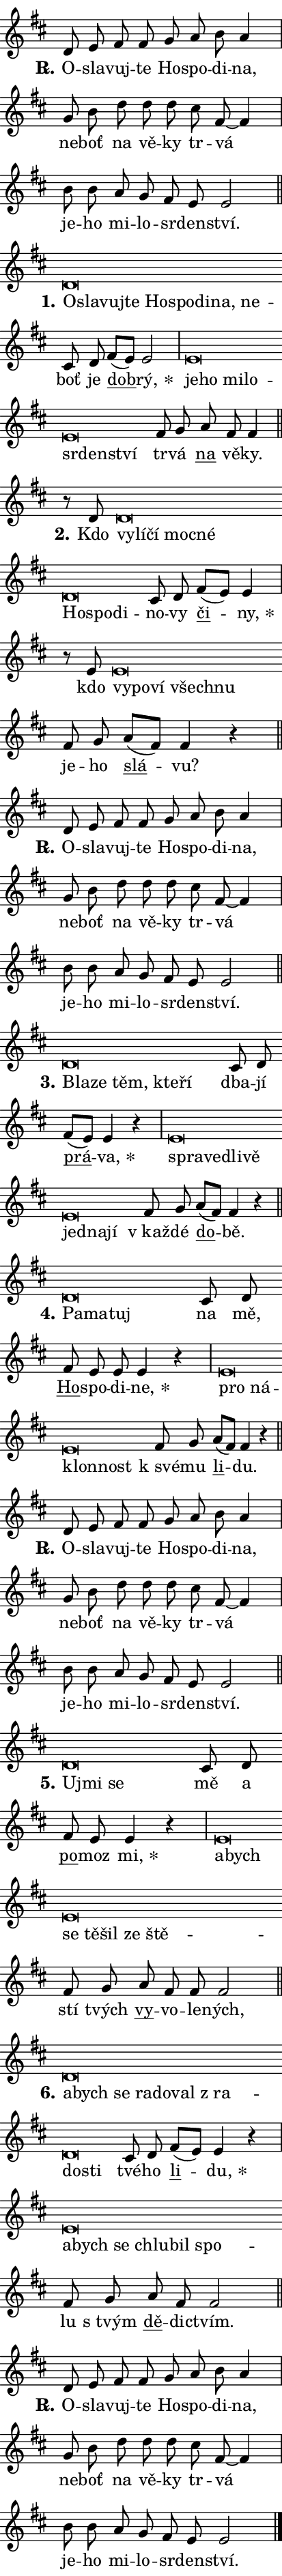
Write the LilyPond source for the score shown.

\version "2.22.1"
\header { tagline = "" }
\paper {
  indent = 0\cm
  top-margin = 0\cm
  right-margin = 0\cm
  bottom-margin = 0\cm
  left-margin = 0\cm
  paper-width = 7\cm
  page-breaking = #ly:one-page-breaking
  system-system-spacing.basic-distance = #11
  score-system-spacing.basic-distance = #11
  ragged-last = ##f
}


%% Author: Thomas Morley
%% https://lists.gnu.org/archive/html/lilypond-user/2020-05/msg00002.html
#(define (line-position grob)
"Returns position of @var[grob} in current system:
   @code{'start}, if at first time-step
   @code{'end}, if at last time-step
   @code{'middle} otherwise
"
  (let* ((col (ly:item-get-column grob))
         (ln (ly:grob-object col 'left-neighbor))
         (rn (ly:grob-object col 'right-neighbor))
         (col-to-check-left (if (ly:grob? ln) ln col))
         (col-to-check-right (if (ly:grob? rn) rn col))
         (break-dir-left
           (and
             (ly:grob-property col-to-check-left 'non-musical #f)
             (ly:item-break-dir col-to-check-left)))
         (break-dir-right
           (and
             (ly:grob-property col-to-check-right 'non-musical #f)
             (ly:item-break-dir col-to-check-right))))
        (cond ((eqv? 1 break-dir-left) 'start)
              ((eqv? -1 break-dir-right) 'end)
              (else 'middle))))

#(define (tranparent-at-line-position vctor)
  (lambda (grob)
  "Relying on @code{line-position} select the relevant enry from @var{vctor}.
Used to determine transparency,"
    (case (line-position grob)
      ((end) (not (vector-ref vctor 0)))
      ((middle) (not (vector-ref vctor 1)))
      ((start) (not (vector-ref vctor 2))))))

noteHeadBreakVisibility =
#(define-music-function (break-visibility)(vector?)
"Makes @code{NoteHead}s transparent relying on @var{break-visibility}"
#{
  \override NoteHead.transparent =
    #(tranparent-at-line-position break-visibility)
#})

#(define delete-ledgers-for-transparent-note-heads
  (lambda (grob)
    "Reads whether a @code{NoteHead} is transparent.
If so this @code{NoteHead} is removed from @code{'note-heads} from
@var{grob}, which is supposed to be @code{LedgerLineSpanner}.
As a result ledgers are not printed for this @code{NoteHead}"
    (let* ((nhds-array (ly:grob-object grob 'note-heads))
           (nhds-list
             (if (ly:grob-array? nhds-array)
                 (ly:grob-array->list nhds-array)
                 '()))
           ;; Relies on the transparent-property being done before
           ;; Staff.LedgerLineSpanner.after-line-breaking is executed.
           ;; This is fragile ...
           (to-keep
             (remove
               (lambda (nhd)
                 (ly:grob-property nhd 'transparent #f))
               nhds-list)))
      ;; TODO find a better method to iterate over grob-arrays, similiar
      ;; to filter/remove etc for lists
      ;; For now rebuilt from scratch
      (set! (ly:grob-object grob 'note-heads)  '())
      (for-each
        (lambda (nhd)
          (ly:pointer-group-interface::add-grob grob 'note-heads nhd))
        to-keep))))

hideNotes = {
  \noteHeadBreakVisibility #begin-of-line-visible
}
unHideNotes = {
  \noteHeadBreakVisibility #all-visible
}

% work-around for resetting accidentals
% https://lilypond.org/doc/v2.23/Documentation/notation/displaying-rhythms#unmetered-music
cadenzaMeasure = {
  \cadenzaOff
  \partial 1024 s1024
  \cadenzaOn
}

#(define-markup-command (accent layout props text) (markup?)
  "Underline accented syllable"
  (interpret-markup layout props
    #{\markup \override #'(offset . 4.3) \underline { #text }#}))

responsum = \markup \concat {
  "R" \hspace #-1.05 \path #0.1 #'((moveto 0 0.07) (lineto 0.9 0.8)) \hspace #0.05 "."
}

\layout {
    \context {
        \Staff
        \remove "Time_signature_engraver"
        \override LedgerLineSpanner.after-line-breaking = #delete-ledgers-for-transparent-note-heads
    }
    \context {
        \Voice {
            \override NoteHead.output-attributes = #'((class . "notehead"))
            \override Hairpin.height = #0.55
        }
    }
    \context {
        \Lyrics {
            \override StanzaNumber.output-attributes = #'((class . "stanzanumber"))
            \override LyricSpace.minimum-distance = #0.9
            \override LyricText.font-name = #"TeX Gyre Schola"
            \override LyricText.font-size = 1
            \override StanzaNumber.font-name = #"TeX Gyre Schola Bold"
            \override StanzaNumber.font-size = 1
        }
    }
}

% magnetic-lyrics.ily
%
%   written by
%     Jean Abou Samra <jean@abou-samra.fr>
%     Werner Lemberg <wl@gnu.org>
%
%   adapted by
%     Jiri Hon <jiri.hon@gmail.com>
%
% Version 2022-Apr-15

% https://www.mail-archive.com/lilypond-user@gnu.org/msg149350.html

#(define (Left_hyphen_pointer_engraver context)
   "Collect syllable-hyphen-syllable occurrences in lyrics and store
them in properties.  This engraver only looks to the left.  For
example, if the lyrics input is @code{foo -- bar}, it does the
following.

@itemize @bullet
@item
Set the @code{text} property of the @code{LyricHyphen} grob between
@q{foo} and @q{bar} to @code{foo}.

@item
Set the @code{left-hyphen} property of the @code{LyricText} grob with
text @q{foo} to the @code{LyricHyphen} grob between @q{foo} and
@q{bar}.
@end itemize

Use this auxiliary engraver in combination with the
@code{lyric-@/text::@/apply-@/magnetic-@/offset!} hook."
   (let ((hyphen #f)
         (text #f))
     (make-engraver
      (acknowledgers
       ((lyric-syllable-interface engraver grob source-engraver)
        (set! text grob)))
      (end-acknowledgers
       ((lyric-hyphen-interface engraver grob source-engraver)
        ;(when (not (grob::has-interface grob 'lyric-space-interface))
          (set! hyphen grob)));)
      ((stop-translation-timestep engraver)
       (when (and text hyphen)
         (ly:grob-set-object! text 'left-hyphen hyphen))
       (set! text #f)
       (set! hyphen #f)))))

#(define (lyric-text::apply-magnetic-offset! grob)
   "If the space between two syllables is less than the value in
property @code{LyricText@/.details@/.squash-threshold}, move the right
syllable to the left so that it gets concatenated with the left
syllable.

Use this function as a hook for
@code{LyricText@/.after-@/line-@/breaking} if the
@code{Left_@/hyphen_@/pointer_@/engraver} is active."
   (let ((hyphen (ly:grob-object grob 'left-hyphen #f)))
     (when hyphen
       (let ((left-text (ly:spanner-bound hyphen LEFT)))
         (when (grob::has-interface left-text 'lyric-syllable-interface)
           (let* ((common (ly:grob-common-refpoint grob left-text X))
                  (this-x-ext (ly:grob-extent grob common X))
                  (left-x-ext
                   (begin
                     ;; Trigger magnetism for left-text.
                     (ly:grob-property left-text 'after-line-breaking)
                     (ly:grob-extent left-text common X)))
                  ;; `delta` is the gap width between two syllables.
                  (delta (- (interval-start this-x-ext)
                            (interval-end left-x-ext)))
                  (details (ly:grob-property grob 'details))
                  (threshold (assoc-get 'squash-threshold details 0.2)))
             (when (< delta threshold)
               (let* (;; We have to manipulate the input text so that
                      ;; ligatures crossing syllable boundaries are not
                      ;; disabled.  For languages based on the Latin
                      ;; script this is essentially a beautification.
                      ;; However, for non-Western scripts it can be a
                      ;; necessity.
                      (lt (ly:grob-property left-text 'text))
                      (rt (ly:grob-property grob 'text))
                      (is-space (grob::has-interface hyphen 'lyric-space-interface))
                      (space (if is-space " " ""))
                      (space-markup (grob-interpret-markup grob " "))
                      (space-size (interval-length (ly:stencil-extent space-markup X)))
                      (extra-delta (if is-space space-size 0))
                      ;; Append new syllable.
                      (ltrt-space (if (and (string? lt) (string? rt))
                                (string-append lt space rt)
                                (make-concat-markup (list lt space rt))))
                      ;; Right-align `ltrt` to the right side.
                      (ltrt-space-markup (grob-interpret-markup
                               grob
                               (make-translate-markup
                                (cons (interval-length this-x-ext) 0)
                                (make-right-align-markup ltrt-space)))))
                 (begin
                   ;; Don't print `left-text`.
                   (ly:grob-set-property! left-text 'stencil #f)
                   ;; Set text and stencil (which holds all collected
                   ;; syllables so far) and shift it to the left.
                   (ly:grob-set-property! grob 'text ltrt-space)
                   (ly:grob-set-property! grob 'stencil ltrt-space-markup)
                   (ly:grob-translate-axis! grob (- (- delta extra-delta)) X))))))))))


#(define (lyric-hyphen::displace-bounds-first grob)
   ;; Make very sure this callback isn't triggered too early.
   (let ((left (ly:spanner-bound grob LEFT))
         (right (ly:spanner-bound grob RIGHT)))
     (ly:grob-property left 'after-line-breaking)
     (ly:grob-property right 'after-line-breaking)
     (ly:lyric-hyphen::print grob)))

squashThreshold = #0.4

\layout {
  \context {
    \Lyrics
    \consists #Left_hyphen_pointer_engraver
    \override LyricText.after-line-breaking =
      #lyric-text::apply-magnetic-offset!
    \override LyricHyphen.stencil = #lyric-hyphen::displace-bounds-first
    \override LyricText.details.squash-threshold = \squashThreshold
    \override LyricHyphen.minimum-distance = 0
    \override LyricHyphen.minimum-length = \squashThreshold
  }
}

squash = \override LyricText.details.squash-threshold = 9999
unSquash = \override LyricText.details.squash-threshold = \squashThreshold

left = \override LyricText.self-alignment-X = #LEFT
unLeft = \revert LyricText.self-alignment-X

starOffset = #(lambda (grob) 
                (let ((x_offset (ly:self-alignment-interface::aligned-on-x-parent grob)))
                  (if (= x_offset 0) 0 (+ x_offset 1.2))))

star = #(define-music-function (syllable)(string?)
"Append star separator at the end of a syllable"
#{
  \once \override LyricText.X-offset = #starOffset
  \lyricmode { \markup {
    #syllable
    \override #'((font-name . "TeX Gyre Schola Bold")) \hspace #0.2 \lower #0.65 \larger "*"
  } }
#})

starAccent = #(define-music-function (syllable)(string?)
"Append star separator at the end of a syllable and make accent"
#{
  \once \override LyricText.X-offset = #starOffset
  \lyricmode { \markup {
    \accent #syllable
    \override #'((font-name . "TeX Gyre Schola Bold")) \hspace #0.2 \lower #0.65 \larger "*"
  } }
#})

breath = #(define-music-function (syllable)(string?)
"Append breathing indicator at the end of a syllable"
#{
  \lyricmode { \markup { #syllable "+" } }
#})

optionalBreath = #(define-music-function (syllable)(string?)
"Append optional breathing indicator at the end of a syllable"
#{
  \lyricmode { \markup { #syllable "(+)" } }
#})


\score {
    <<
        \new Voice = "melody" { \cadenzaOn \key d \major \relative { d'8 e fis fis g a b a4 \cadenzaMeasure \bar "|" g8 b d d d \bar "" cis fis,~ fis4 \cadenzaMeasure \bar "|" b8 b a g fis e e2 \cadenzaMeasure \bar "||" \break }
\relative { d'\breve*1/16 \hideNotes \breve*1/16 \bar "" \breve*1/16 \bar "" \breve*1/16 \bar "" \breve*1/16 \bar "" \breve*1/16 \bar "" \breve*1/16 \bar "" \breve*1/16 \breve*1/16 \bar "" \unHideNotes cis8 d \bar "" fis[( e)] e2 \cadenzaMeasure \bar "|" e\breve*1/16 \hideNotes \breve*1/16 \bar "" \breve*1/16 \bar "" \breve*1/16 \bar "" \breve*1/16 \bar "" \breve*1/16 \breve*1/16 \bar "" \unHideNotes fis8 g \bar "" a fis fis4 \cadenzaMeasure \bar "||" \break }
\relative { r8 d'8 d\breve*1/16 \hideNotes \breve*1/16 \bar "" \breve*1/16 \bar "" \breve*1/16 \bar "" \breve*1/16 \bar "" \breve*1/16 \bar "" \breve*1/16 \breve*1/16 \bar "" \unHideNotes cis8 d \bar "" fis[( e)] e4 \cadenzaMeasure \bar "|" r8 e8 e\breve*1/16 \hideNotes \breve*1/16 \bar "" \breve*1/16 \bar "" \breve*1/16 \breve*1/16 \bar "" \unHideNotes fis8 g \bar "" a[( fis)] fis4 r \cadenzaMeasure \bar "||" \break }
\relative { d'8 e fis fis g a b a4 \cadenzaMeasure \bar "|" g8 b d d d \bar "" cis fis,~ fis4 \cadenzaMeasure \bar "|" b8 b a g fis e e2 \cadenzaMeasure \bar "||" \break }
\relative { d'\breve*1/16 \hideNotes \breve*1/16 \bar "" \breve*1/16 \bar "" \breve*1/16 \breve*1/16 \bar "" \unHideNotes cis8 d \bar "" fis[( e)] e4 r \cadenzaMeasure \bar "|" e\breve*1/16 \hideNotes \breve*1/16 \bar "" \breve*1/16 \bar "" \breve*1/16 \bar "" \breve*1/16 \bar "" \breve*1/16 \breve*1/16 \bar "" \unHideNotes fis8 g \bar "" a[( fis)] fis4 r \cadenzaMeasure \bar "||" \break }
\relative { d'\breve*1/16 \hideNotes \breve*1/16 \breve*1/16 \bar "" \unHideNotes cis8 d \bar "" fis e e e4 r \cadenzaMeasure \bar "|" e\breve*1/16 \hideNotes \breve*1/16 \bar "" \breve*1/16 \breve*1/16 \bar "" \unHideNotes fis8 g \bar "" a[( fis)] fis4 r \cadenzaMeasure \bar "||" \break }
\relative { d'8 e fis fis g a b a4 \cadenzaMeasure \bar "|" g8 b d d d \bar "" cis fis,~ fis4 \cadenzaMeasure \bar "|" b8 b a g fis e e2 \cadenzaMeasure \bar "||" \break }
\relative { d'\breve*1/16 \hideNotes \breve*1/16 \breve*1/16 \bar "" \unHideNotes cis8 d \bar "" fis e e4 r \cadenzaMeasure \bar "|" e\breve*1/16 \hideNotes \breve*1/16 \bar "" \breve*1/16 \bar "" \breve*1/16 \bar "" \breve*1/16 \bar "" \breve*1/16 \breve*1/16 \bar "" \unHideNotes fis8 g \bar "" a fis fis fis2 \cadenzaMeasure \bar "||" \break }
\relative { d'\breve*1/16 \hideNotes \breve*1/16 \bar "" \breve*1/16 \bar "" \breve*1/16 \bar "" \breve*1/16 \bar "" \breve*1/16 \bar "" \breve*1/16 \bar "" \breve*1/16 \breve*1/16 \bar "" \unHideNotes cis8 d \bar "" fis[( e)] e4 r \cadenzaMeasure \bar "|" e\breve*1/16 \hideNotes \breve*1/16 \bar "" \breve*1/16 \bar "" \breve*1/16 \bar "" \breve*1/16 \breve*1/16 \bar "" \unHideNotes fis8 g \bar "" a fis fis2 \cadenzaMeasure \bar "||" \break }
\relative { d'8 e fis fis g a b a4 \cadenzaMeasure \bar "|" g8 b d d d \bar "" cis fis,~ fis4 \cadenzaMeasure \bar "|" b8 b a g fis e e2 \cadenzaMeasure \bar "||" \break } \bar "|." }
        \new Lyrics \lyricsto "melody" { \lyricmode { \set stanza = \responsum
O -- sla -- vuj -- te Ho -- spo -- di -- na, ne -- boť na vě -- ky tr -- vá je -- ho mi -- lo -- sr -- den -- ství.
\set stanza = "1."
\left O -- \squash sla -- vuj -- te Ho -- spo -- di -- na, ne -- \unLeft \unSquash boť je \markup \accent dob -- \star rý, \left je -- \squash ho mi -- lo -- sr -- den -- ství \unLeft \unSquash tr -- vá \markup \accent na vě -- ky.
\set stanza = "2."
Kdo \left vy -- \squash lí -- čí moc -- né Ho -- spo -- di -- \unLeft \unSquash no -- vy \markup \accent či -- \star ny, kdo \left vy -- \squash po -- ví všech -- nu \unLeft \unSquash je -- ho \markup \accent slá -- vu?
\set stanza = \responsum
O -- sla -- vuj -- te Ho -- spo -- di -- na, ne -- boť na vě -- ky tr -- vá je -- ho mi -- lo -- sr -- den -- ství.
\set stanza = "3."
\left Bla -- \squash ze těm, kte -- ří \unLeft \unSquash dba -- jí \markup \accent prá -- \star va, \left spra -- \squash ve -- dli -- vě jed -- na -- jí \unLeft \unSquash "v kaž" -- dé \markup \accent do -- bě.
\set stanza = "4."
\left Pa -- \squash ma -- tuj \unLeft \unSquash na mě, \markup \accent Ho -- spo -- di -- \star ne, \left pro \squash ná -- klon -- nost \unLeft \unSquash "k své" -- mu \markup \accent li -- du.
\set stanza = \responsum
O -- sla -- vuj -- te Ho -- spo -- di -- na, ne -- boť na vě -- ky tr -- vá je -- ho mi -- lo -- sr -- den -- ství.
\set stanza = "5."
\left U -- \squash jmi se \unLeft \unSquash mě a \markup \accent po -- moz \star mi, \left a -- \squash bych se tě -- šil ze ště -- \unLeft \unSquash stí tvých \markup \accent vy -- vo -- le -- ných,
\set stanza = "6."
\left a -- \squash bych se ra -- do -- val "z ra" -- do -- sti \unLeft \unSquash tvé -- ho \markup \accent li -- \star du, \left a -- \squash bych se chlu -- bil spo -- \unLeft \unSquash lu "s tvým" \markup \accent dě -- dic -- tvím.
\set stanza = \responsum
O -- sla -- vuj -- te Ho -- spo -- di -- na, ne -- boť na vě -- ky tr -- vá je -- ho mi -- lo -- sr -- den -- ství. } }
    >>
    \layout {}
}
